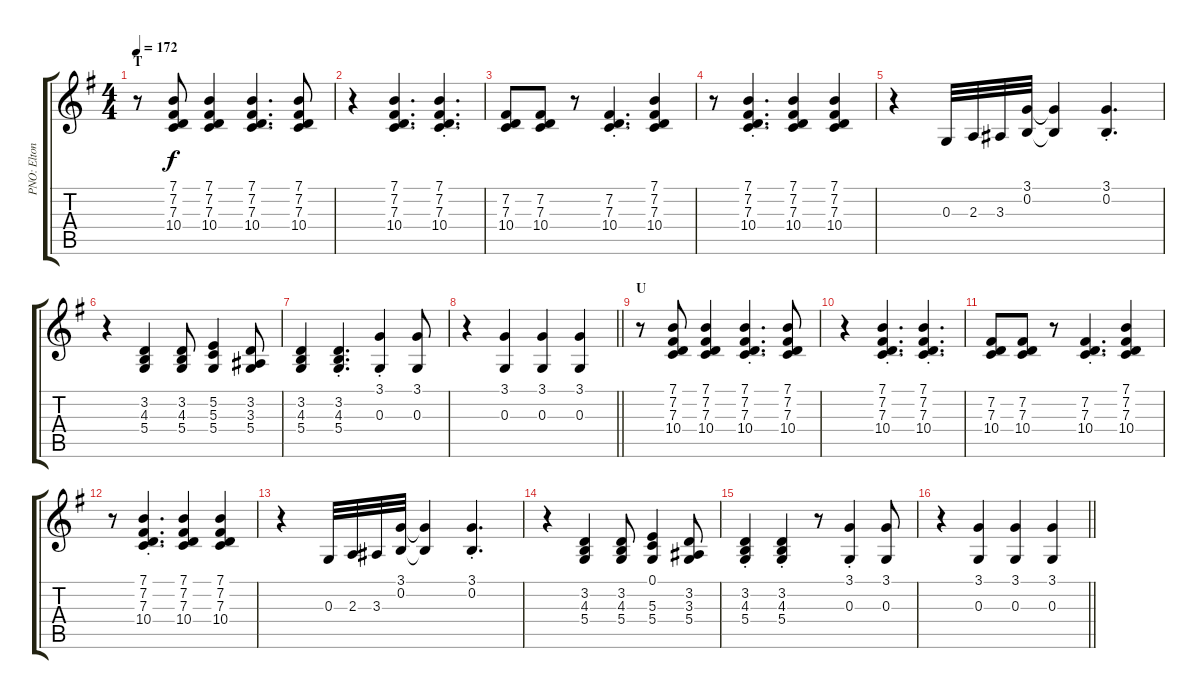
\track ("PNO: Elton John(RH)" "PNO: Elton") {instrument brightacousticpiano}
\staff {score tabs}
\tuning (E4 B3 G3 D3 A2 E2) {hide}
\ts (4 4)
\section ("" "T")
\tempo 172
\clef g2
\ks g
r.8{dy f} (7.1 7.2 7.3 10.4).8 (7.1 7.2 7.3 10.4).4 (7.1 7.2 7.3 10.4).4{d} (7.1 7.2 7.3 10.4).8 |
r.4 (7.1 7.2 7.3 10.4).4{d} (7.1{st} 7.2{st} 7.3{st} 10.4{st}).4{d} |
(7.2 7.3 10.4).8 (7.2 7.3 10.4).8 r.8 (7.2{st} 7.3{st} 10.4{st}).4{d} (7.1 7.2 7.3 10.4).4 |
r.8 (7.1{st} 7.2{st} 7.3{st} 10.4{st}).4{d} (7.1 7.2 7.3 10.4).4 (7.1 7.2 7.3 10.4).4 |
r.4 0.3.32 2.3.32 3.3.32 (3.1 0.2).32 (3.1{t} 0.2{t}).4 (3.1{st} 0.2{st}).4{d} |
r.4 (3.2 4.3 5.4).4 (3.2 4.3 5.4).8 (5.2 5.3 5.4).4 (3.2 3.3 5.4).8 |
(3.2 4.3 5.4).4 (3.2{st} 4.3{st} 5.4{st}).4{d} (3.1{st} 0.3{st}).4 (3.1 0.3).8 |
\barLineRight lightlight
r.4 (3.1 0.3).4 (3.1 0.3).4 (3.1 0.3).4 |
\section ("" "U")
r.8 (7.1 7.2 7.3 10.4).8 (7.1 7.2 7.3 10.4).4 (7.1{st} 7.2{st} 7.3{st} 10.4{st}).4{d} (7.1 7.2 7.3 10.4).8 |
r.4 (7.1{st} 7.2{st} 7.3{st} 10.4{st}).4{d} (7.1{st} 7.2{st} 7.3{st} 10.4{st}).4{d} |
(7.2 7.3 10.4).8 (7.2 7.3 10.4).8 r.8 (7.2{st} 7.3{st} 10.4{st}).4{d} (7.1 7.2 7.3 10.4).4 |
r.8 (7.1{st} 7.2{st} 7.3{st} 10.4{st}).4{d} (7.1 7.2 7.3 10.4).4 (7.1 7.2 7.3 10.4).4 |
r.4 0.3.32 2.3.32 3.3.32 (3.1 0.2).32 (3.1{t} 0.2{t}).4 (3.1{st} 0.2{st}).4{d} |
r.4 (3.2 4.3 5.4).4 (3.2 4.3 5.4).8 (0.1 5.3 5.4).4 (3.2 3.3 5.4).8 |
(3.2{st} 4.3{st} 5.4{st}).4 (3.2{st} 4.3{st} 5.4{st}).4 r.8 (3.1{st} 0.3{st}).4 (3.1 0.3).8 |
\barLineRight lightlight
r.4 (3.1 0.3).4 (3.1 0.3).4 (3.1 0.3).4
